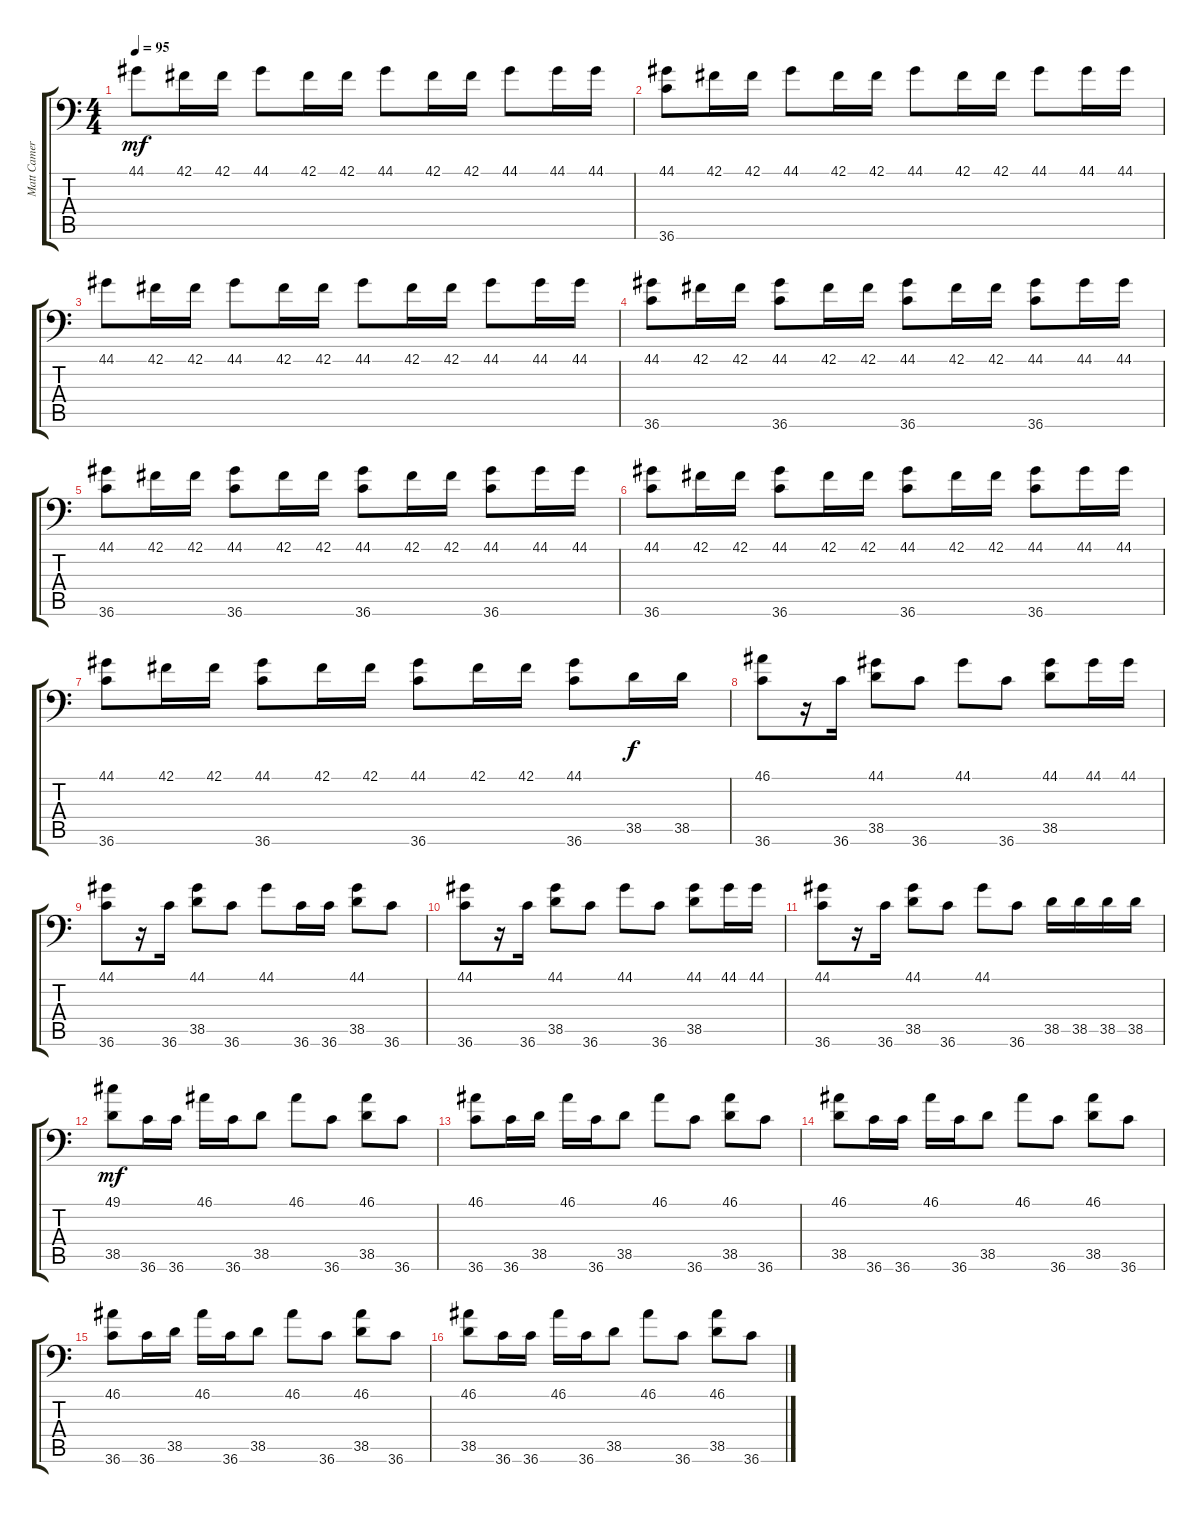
\track ("Matt Cameron - Drums" "Matt Camer") {instrument acousticgrandpiano}
\staff {score tabs}
\tuning (C-1 C-1 C-1 C-1 C-1 C-1) {hide}
\ts (4 4)
\tempo 95
\clef f4
\ks c
44.1.8{dy mf} 42.1.16 42.1.16 44.1.8 42.1.16 42.1.16 44.1.8 42.1.16 42.1.16 44.1.8 44.1.16 44.1.16 |
(44.1 36.6).8 42.1.16 42.1.16 44.1.8 42.1.16 42.1.16 44.1.8 42.1.16 42.1.16 44.1.8 44.1.16 44.1.16 |
44.1.8 42.1.16 42.1.16 44.1.8 42.1.16 42.1.16 44.1.8 42.1.16 42.1.16 44.1.8 44.1.16 44.1.16 |
(44.1 36.6).8 42.1.16 42.1.16 (44.1 36.6).8 42.1.16 42.1.16 (44.1 36.6).8 42.1.16 42.1.16 (44.1 36.6).8 44.1.16 44.1.16 |
(44.1 36.6).8 42.1.16 42.1.16 (44.1 36.6).8 42.1.16 42.1.16 (44.1 36.6).8 42.1.16 42.1.16 (44.1 36.6).8 44.1.16 44.1.16 |
(44.1 36.6).8 42.1.16 42.1.16 (44.1 36.6).8 42.1.16 42.1.16 (44.1 36.6).8 42.1.16 42.1.16 (44.1 36.6).8 44.1.16 44.1.16 |
(44.1 36.6).8 42.1.16 42.1.16 (44.1 36.6).8 42.1.16 42.1.16 (44.1 36.6).8 42.1.16 42.1.16 (44.1 36.6).8 38.5.16{dy f} 38.5.16 |
(46.1 36.6).8 r.16 36.6.16 (44.1 38.5).8 36.6.8 44.1.8 36.6.8 (44.1 38.5).8 44.1.16 44.1.16 |
(44.1 36.6).8 r.16 36.6.16 (44.1 38.5).8 36.6.8 44.1.8 36.6.16 36.6.16 (44.1 38.5).8 36.6.8 |
(44.1 36.6).8 r.16 36.6.16 (44.1 38.5).8 36.6.8 44.1.8 36.6.8 (44.1 38.5).8 44.1.16 44.1.16 |
(44.1 36.6).8 r.16 36.6.16 (44.1 38.5).8 36.6.8 44.1.8 36.6.8 38.5.16 38.5.16 38.5.16 38.5.16 |
(49.1 38.5).8{dy mf} 36.6.16 36.6.16 46.1.16 36.6.16 38.5.8 46.1.8 36.6.8 (46.1 38.5).8 36.6.8 |
(46.1 36.6).8 36.6.16 38.5.16 46.1.16 36.6.16 38.5.8 46.1.8 36.6.8 (46.1 38.5).8 36.6.8 |
(46.1 38.5).8 36.6.16 36.6.16 46.1.16 36.6.16 38.5.8 46.1.8 36.6.8 (46.1 38.5).8 36.6.8 |
(46.1 36.6).8 36.6.16 38.5.16 46.1.16 36.6.16 38.5.8 46.1.8 36.6.8 (46.1 38.5).8 36.6.8 |
(46.1 38.5).8 36.6.16 36.6.16 46.1.16 36.6.16 38.5.8 46.1.8 36.6.8 (46.1 38.5).8 36.6.8
